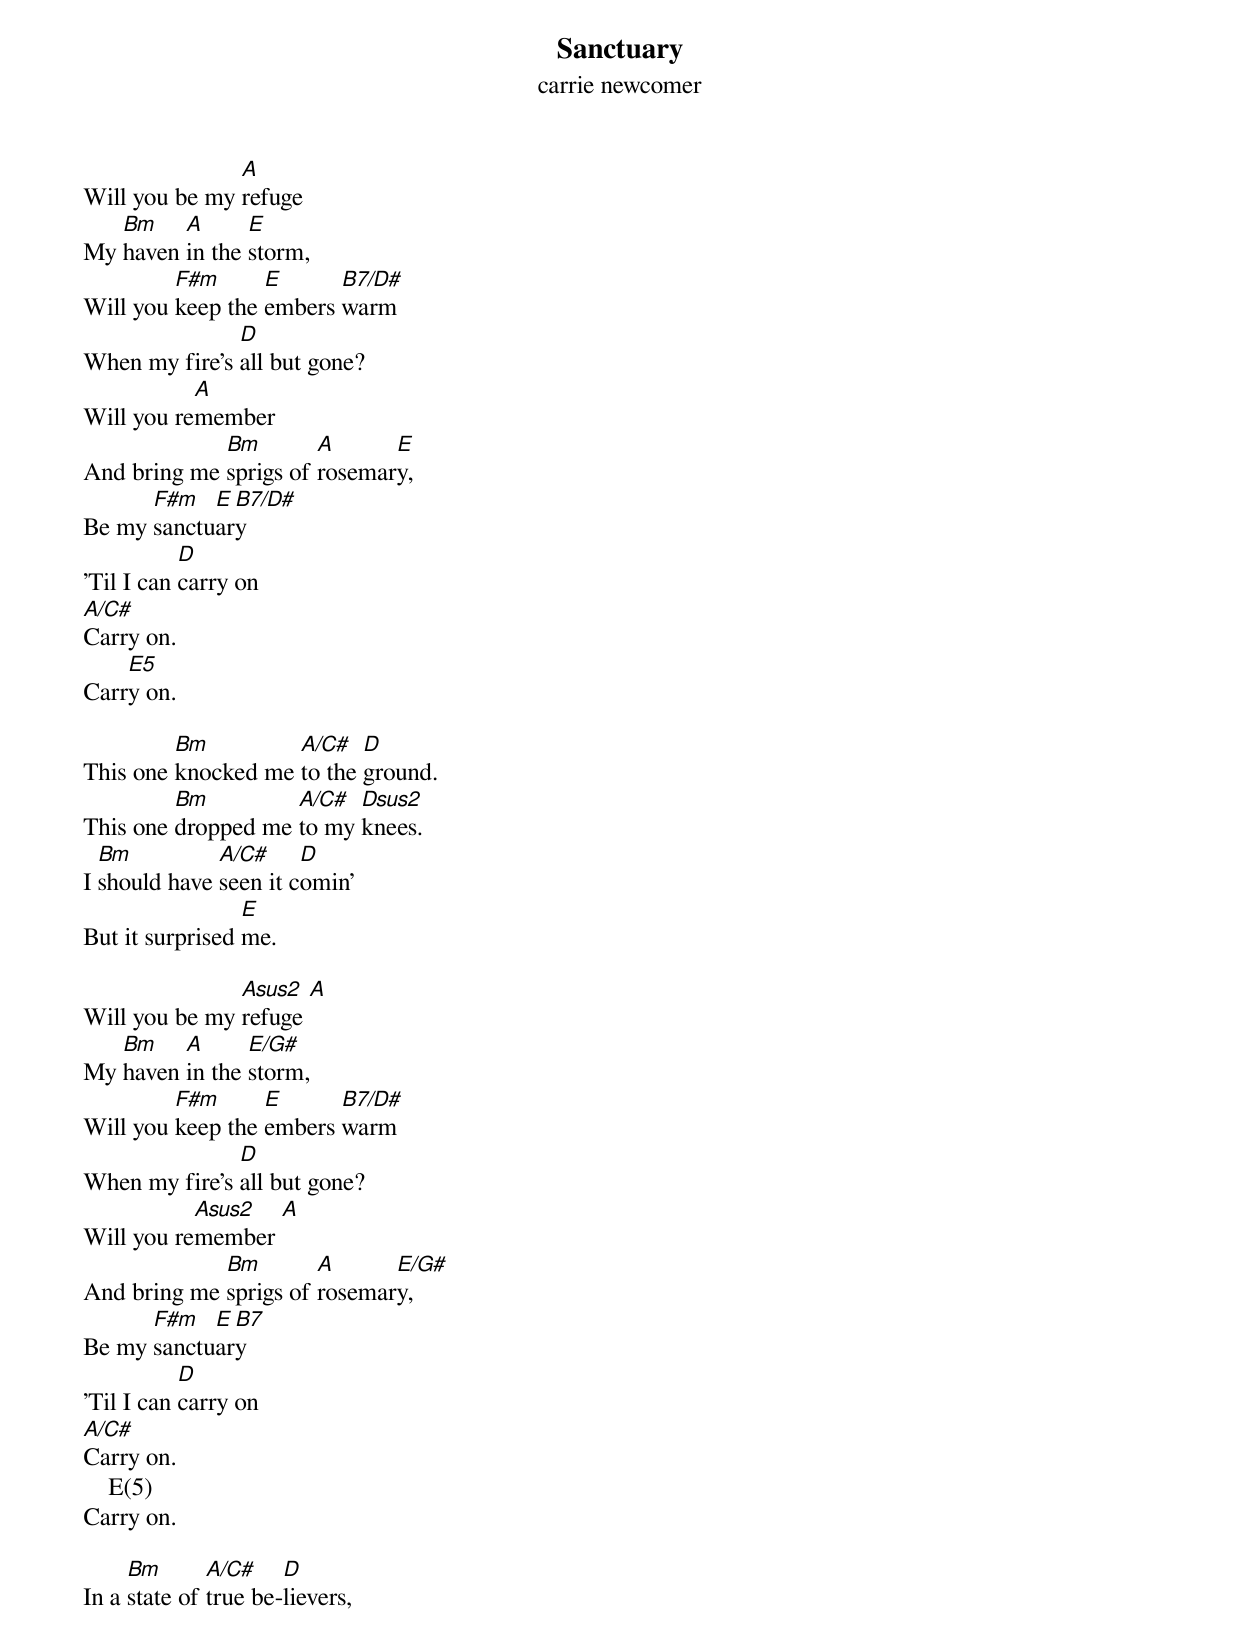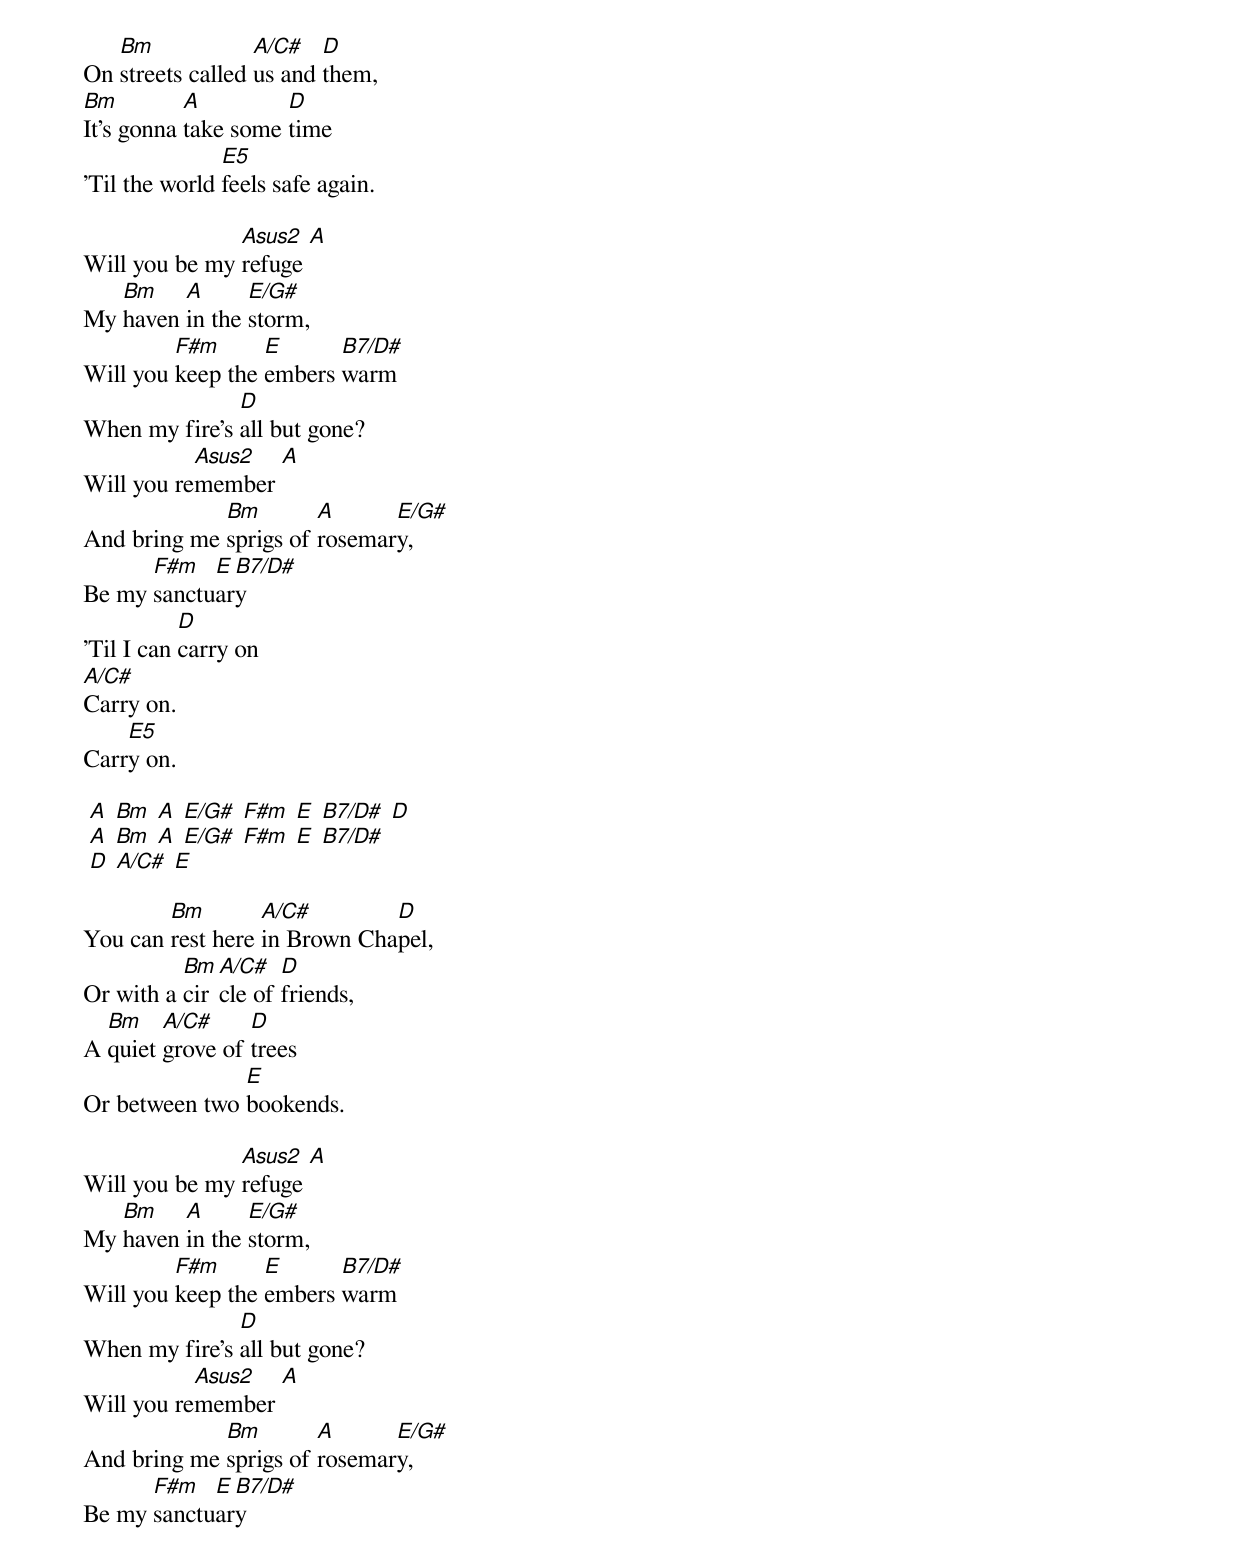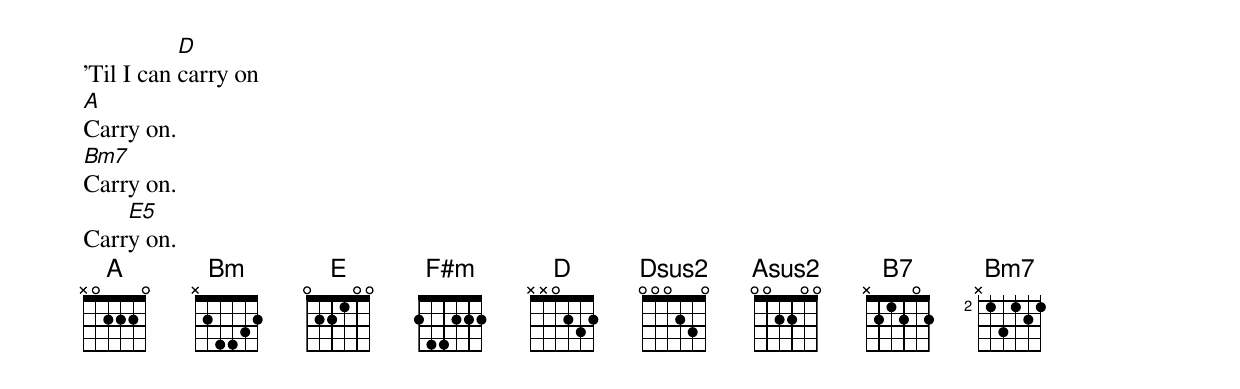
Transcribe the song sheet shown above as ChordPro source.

{title: Sanctuary}
{subtitle: carrie newcomer}

Will you be my [A]refuge
My [Bm]haven [A]in the [E]storm,
Will you [F#m]keep the [E]embers [B7/D#]warm
When my fire's [D]all but gone?
Will you re[A]member
And bring me [Bm]sprigs of [A]rosemar[E]y,
Be my [F#m]sanctu[E]ar[B7/D#]y
'Til I can [D]carry on
[A/C#]Carry on.
Carr[E5]y on.

This one [Bm]knocked me [A/C#]to the [D]ground.
This one [Bm]dropped me [A/C#]to my [Dsus2]knees.
I [Bm]should have [A/C#]seen it c[D]omin'
But it surprised [E]me.

Will you be my [Asus2]refuge [A]
My [Bm]haven [A]in the [E/G#]storm,
Will you [F#m]keep the [E]embers [B7/D#]warm
When my fire's [D]all but gone?
Will you re[Asus2]member [A]
And bring me [Bm]sprigs of [A]rosemar[E/G#]y,
Be my [F#m]sanctu[E]ar[B7]y
'Til I can [D]carry on
[A/C#]Carry on.
    E(5)
Carry on.

In a [Bm]state of [A/C#]true be-[D]lievers,
On [Bm]streets called [A/C#]us and [D]them,
[Bm]It's gonna [A]take some [D]time
'Til the world [E5]feels safe again.

Will you be my [Asus2]refuge [A]
My [Bm]haven [A]in the [E/G#]storm,
Will you [F#m]keep the [E]embers [B7/D#]warm
When my fire's [D]all but gone?
Will you re[Asus2]member [A]
And bring me [Bm]sprigs of [A]rosemar[E/G#]y,
Be my [F#m]sanctu[E]ar[B7/D#]y
'Til I can [D]carry on
[A/C#]Carry on.
Carr[E5]y on.

 [A] [Bm] [A] [E/G#] [F#m] [E] [B7/D#] [D]
 [A] [Bm] [A] [E/G#] [F#m] [E] [B7/D#]
 [D] [A/C#] [E]

You can [Bm]rest here [A/C#]in Brown Cha[D]pel,
Or with a [Bm]cir[A/C#]cle of [D]friends,
A [Bm]quiet [A/C#]grove of [D]trees
Or between two [E]bookends.

Will you be my [Asus2]refuge [A]
My [Bm]haven [A]in the [E/G#]storm,
Will you [F#m]keep the [E]embers [B7/D#]warm
When my fire's [D]all but gone?
Will you re[Asus2]member [A]
And bring me [Bm]sprigs of [A]rosemar[E/G#]y,
Be my [F#m]sanctu[E]ar[B7/D#]y
'Til I can [D]carry on
[A]Carry on.
[Bm7]Carry on.
Carr[E5]y on.
